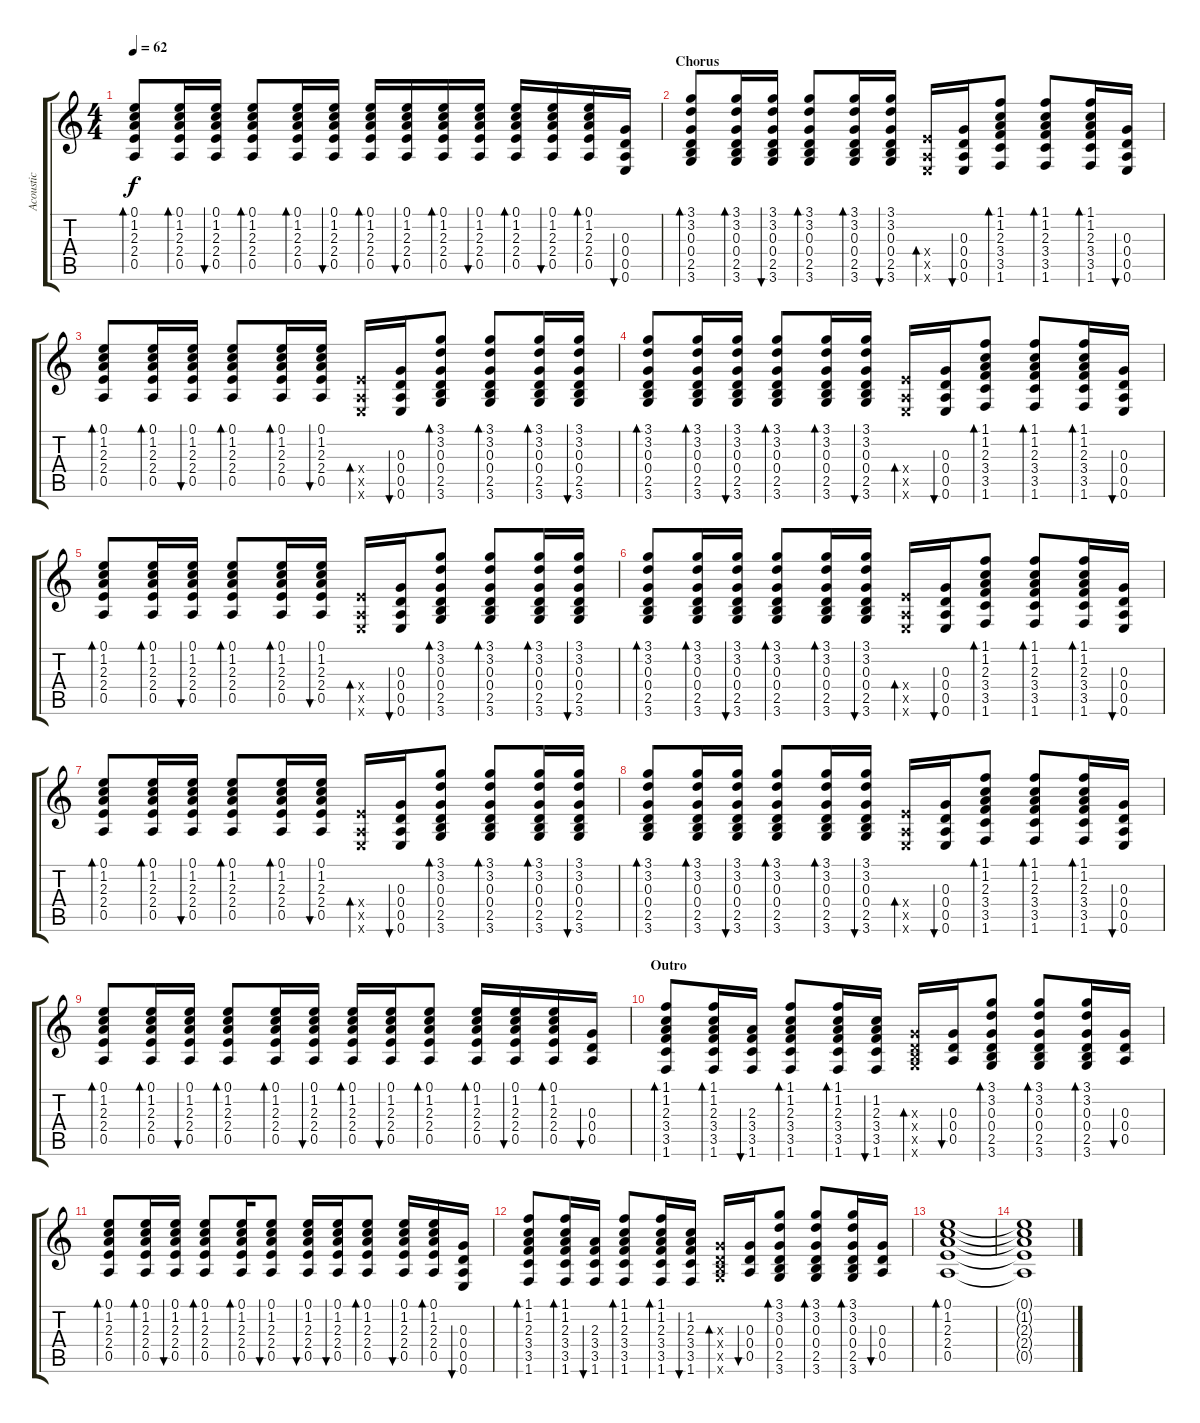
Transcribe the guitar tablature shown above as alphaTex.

\track ("Acoustic" "Acoustic") {instrument acousticguitarsteel}
\staff {score tabs}
\tuning (E4 B3 G3 D3 A2 E2) {hide}
\ts (4 4)
\tempo 62
\clef g2
\ks c
(0.1 1.2 2.3 2.4 0.5).8{bd 30 dy f} (0.1 1.2 2.3 2.4 0.5).16{bd 30} (0.1 1.2 2.3 2.4 0.5).16{bu 30} (0.1 1.2 2.3 2.4 0.5).8{bd 30} (0.1 1.2 2.3 2.4 0.5).16{bd 30} (0.1 1.2 2.3 2.4 0.5).16{bu 30} (0.1 1.2 2.3 2.4 0.5).16{bd 30} (0.1 1.2 2.3 2.4 0.5).16{bu 30} (0.1 1.2 2.3 2.4 0.5).16{bd 30} (0.1 1.2 2.3 2.4 0.5).16{bu 30} (0.1 1.2 2.3 2.4 0.5).16{bd 30} (0.1 1.2 2.3 2.4 0.5).16{bu 30} (0.1 1.2 2.3 2.4 0.5).16{bd 30} (0.3 0.4 0.5 0.6).16{bu 30} |
\section ("" "Chorus")
(3.1 3.2 0.3 0.4 2.5 3.6).8{bd 30} (3.1 3.2 0.3 0.4 2.5 3.6).16{bd 30} (3.1 3.2 0.3 0.4 2.5 3.6).16{bu 30} (3.1 3.2 0.3 0.4 2.5 3.6).8{bd 30} (3.1 3.2 0.3 0.4 2.5 3.6).16{bd 30} (3.1 3.2 0.3 0.4 2.5 3.6).16{bu 30} (2.4{x} 0.5{x} 0.6{x}).16{bd 30} (0.3 0.4 0.5 0.6).16{bu 30} (1.1 1.2 2.3 3.4 3.5 1.6).8{bd 30} (1.1 1.2 2.3 3.4 3.5 1.6).8{bd 30} (1.1 1.2 2.3 3.4 3.5 1.6).16{bd 30} (0.3 0.4 0.5 0.6).16{bu 30} |
(0.1 1.2 2.3 2.4 0.5).8{bd 30} (0.1 1.2 2.3 2.4 0.5).16{bd 30} (0.1 1.2 2.3 2.4 0.5).16{bu 30} (0.1 1.2 2.3 2.4 0.5).8{bd 30} (0.1 1.2 2.3 2.4 0.5).16{bd 30} (0.1 1.2 2.3 2.4 0.5).16{bu 30} (2.4{x} 0.5{x} 0.6{x}).16{bd 30} (0.3 0.4 0.5 0.6).16{bu 30} (3.1 3.2 0.3 0.4 2.5 3.6).8{bd 30} (3.1 3.2 0.3 0.4 2.5 3.6).8{bd 30} (3.1 3.2 0.3 0.4 2.5 3.6).16{bd 30} (3.1 3.2 0.3 0.4 2.5 3.6).16{bu 30} |
(3.1 3.2 0.3 0.4 2.5 3.6).8{bd 30} (3.1 3.2 0.3 0.4 2.5 3.6).16{bd 30} (3.1 3.2 0.3 0.4 2.5 3.6).16{bu 30} (3.1 3.2 0.3 0.4 2.5 3.6).8{bd 30} (3.1 3.2 0.3 0.4 2.5 3.6).16{bd 30} (3.1 3.2 0.3 0.4 2.5 3.6).16{bu 30} (2.4{x} 0.5{x} 0.6{x}).16{bd 30} (0.3 0.4 0.5 0.6).16{bu 30} (1.1 1.2 2.3 3.4 3.5 1.6).8{bd 30} (1.1 1.2 2.3 3.4 3.5 1.6).8{bd 30} (1.1 1.2 2.3 3.4 3.5 1.6).16{bd 30} (0.3 0.4 0.5 0.6).16{bu 30} |
(0.1 1.2 2.3 2.4 0.5).8{bd 30} (0.1 1.2 2.3 2.4 0.5).16{bd 30} (0.1 1.2 2.3 2.4 0.5).16{bu 30} (0.1 1.2 2.3 2.4 0.5).8{bd 30} (0.1 1.2 2.3 2.4 0.5).16{bd 30} (0.1 1.2 2.3 2.4 0.5).16{bu 30} (2.4{x} 0.5{x} 0.6{x}).16{bd 30} (0.3 0.4 0.5 0.6).16{bu 30} (3.1 3.2 0.3 0.4 2.5 3.6).8{bd 30} (3.1 3.2 0.3 0.4 2.5 3.6).8{bd 30} (3.1 3.2 0.3 0.4 2.5 3.6).16{bd 30} (3.1 3.2 0.3 0.4 2.5 3.6).16{bu 30} |
(3.1 3.2 0.3 0.4 2.5 3.6).8{bd 30} (3.1 3.2 0.3 0.4 2.5 3.6).16{bd 30} (3.1 3.2 0.3 0.4 2.5 3.6).16{bu 30} (3.1 3.2 0.3 0.4 2.5 3.6).8{bd 30} (3.1 3.2 0.3 0.4 2.5 3.6).16{bd 30} (3.1 3.2 0.3 0.4 2.5 3.6).16{bu 30} (2.4{x} 0.5{x} 0.6{x}).16{bd 30} (0.3 0.4 0.5 0.6).16{bu 30} (1.1 1.2 2.3 3.4 3.5 1.6).8{bd 30} (1.1 1.2 2.3 3.4 3.5 1.6).8{bd 30} (1.1 1.2 2.3 3.4 3.5 1.6).16{bd 30} (0.3 0.4 0.5 0.6).16{bu 30} |
(0.1 1.2 2.3 2.4 0.5).8{bd 30} (0.1 1.2 2.3 2.4 0.5).16{bd 30} (0.1 1.2 2.3 2.4 0.5).16{bu 30} (0.1 1.2 2.3 2.4 0.5).8{bd 30} (0.1 1.2 2.3 2.4 0.5).16{bd 30} (0.1 1.2 2.3 2.4 0.5).16{bu 30} (2.4{x} 0.5{x} 0.6{x}).16{bd 30} (0.3 0.4 0.5 0.6).16{bu 30} (3.1 3.2 0.3 0.4 2.5 3.6).8{bd 30} (3.1 3.2 0.3 0.4 2.5 3.6).8{bd 30} (3.1 3.2 0.3 0.4 2.5 3.6).16{bd 30} (3.1 3.2 0.3 0.4 2.5 3.6).16{bu 30} |
(3.1 3.2 0.3 0.4 2.5 3.6).8{bd 30} (3.1 3.2 0.3 0.4 2.5 3.6).16{bd 30} (3.1 3.2 0.3 0.4 2.5 3.6).16{bu 30} (3.1 3.2 0.3 0.4 2.5 3.6).8{bd 30} (3.1 3.2 0.3 0.4 2.5 3.6).16{bd 30} (3.1 3.2 0.3 0.4 2.5 3.6).16{bu 30} (2.4{x} 0.5{x} 0.6{x}).16{bd 30} (0.3 0.4 0.5 0.6).16{bu 30} (1.1 1.2 2.3 3.4 3.5 1.6).8{bd 30} (1.1 1.2 2.3 3.4 3.5 1.6).8{bd 30} (1.1 1.2 2.3 3.4 3.5 1.6).16{bd 30} (0.3 0.4 0.5 0.6).16{bu 30} |
(0.1 1.2 2.3 2.4 0.5).8{bd 30} (0.1 1.2 2.3 2.4 0.5).16{bd 30} (0.1 1.2 2.3 2.4 0.5).16{bu 30} (0.1 1.2 2.3 2.4 0.5).8{bd 30} (0.1 1.2 2.3 2.4 0.5).16{bd 30} (0.1 1.2 2.3 2.4 0.5).16{bu 30} (0.1 1.2 2.3 2.4 0.5).16{bd 30} (0.1 1.2 2.3 2.4 0.5).16{bu 30} (0.1 1.2 2.3 2.4 0.5).8{bd 30} (0.1 1.2 2.3 2.4 0.5).16{bd 30} (0.1 1.2 2.3 2.4 0.5).16{bu 30} (0.1 1.2 2.3 2.4 0.5).16{bd 30} (0.3 0.4 0.5).16{bu 30} |
\section ("" "Outro")
(1.1 1.2 2.3 3.4 3.5 1.6).8{bd 30} (1.1 1.2 2.3 3.4 3.5 1.6).16{bd 30} (2.3 3.4 3.5 1.6).16{bu 30} (1.1 1.2 2.3 3.4 3.5 1.6).8{bd 30} (1.1 1.2 2.3 3.4 3.5 1.6).16{bd 30} (1.2 2.3 3.4 3.5 1.6).16{bu 30} (0.3{x} 0.4{x} 2.5{x} 3.6{x}).16{bd 30} (0.3 0.4 0.5).16{bu 30} (3.1 3.2 0.3 0.4 2.5 3.6).8{bd 30} (3.1 3.2 0.3 0.4 2.5 3.6).8{bd 30} (3.1 3.2 0.3 0.4 2.5 3.6).16{bd 30} (0.3 0.4 0.5).16{bu 30} |
(0.1 1.2 2.3 2.4 0.5).8{bd 30} (0.1 1.2 2.3 2.4 0.5).16{bd 30} (0.1 1.2 2.3 2.4 0.5).16{bu 30} (0.1 1.2 2.3 2.4 0.5).8{bd 30} (0.1 1.2 2.3 2.4 0.5).16{bd 30} (0.1 1.2 2.3 2.4 0.5).8{bu 30} (0.1 1.2 2.3 2.4 0.5).16{bu 30} (0.1 1.2 2.3 2.4 0.5).16{bu 30} (0.1 1.2 2.3 2.4 0.5).8{bd 30} (0.1 1.2 2.3 2.4 0.5).16{bu 30} (0.1 1.2 2.3 2.4 0.5).16{bd 30} (0.3 0.4 0.5 0.6).16{bu 30} |
(1.1 1.2 2.3 3.4 3.5 1.6).8{bd 30} (1.1 1.2 2.3 3.4 3.5 1.6).16{bd 30} (2.3 3.4 3.5 1.6).16{bu 30} (1.1 1.2 2.3 3.4 3.5 1.6).8{bd 30} (1.1 1.2 2.3 3.4 3.5 1.6).16{bd 30} (1.2 2.3 3.4 3.5 1.6).16{bu 30} (0.3{x} 0.4{x} 2.5{x} 3.6{x}).16{bd 30} (0.3 0.4 0.5).16{bu 30} (3.1 3.2 0.3 0.4 2.5 3.6).8{bd 30} (3.1 3.2 0.3 0.4 2.5 3.6).8{bd 30} (3.1 3.2 0.3 0.4 2.5 3.6).16{bd 30} (0.3 0.4 0.5).16{bu 30} |
(0.1 1.2 2.3 2.4 0.5).1{bd 120} |
(0.1{t} 1.2{t} 2.3{t} 2.4{t} 0.5{t}).1
